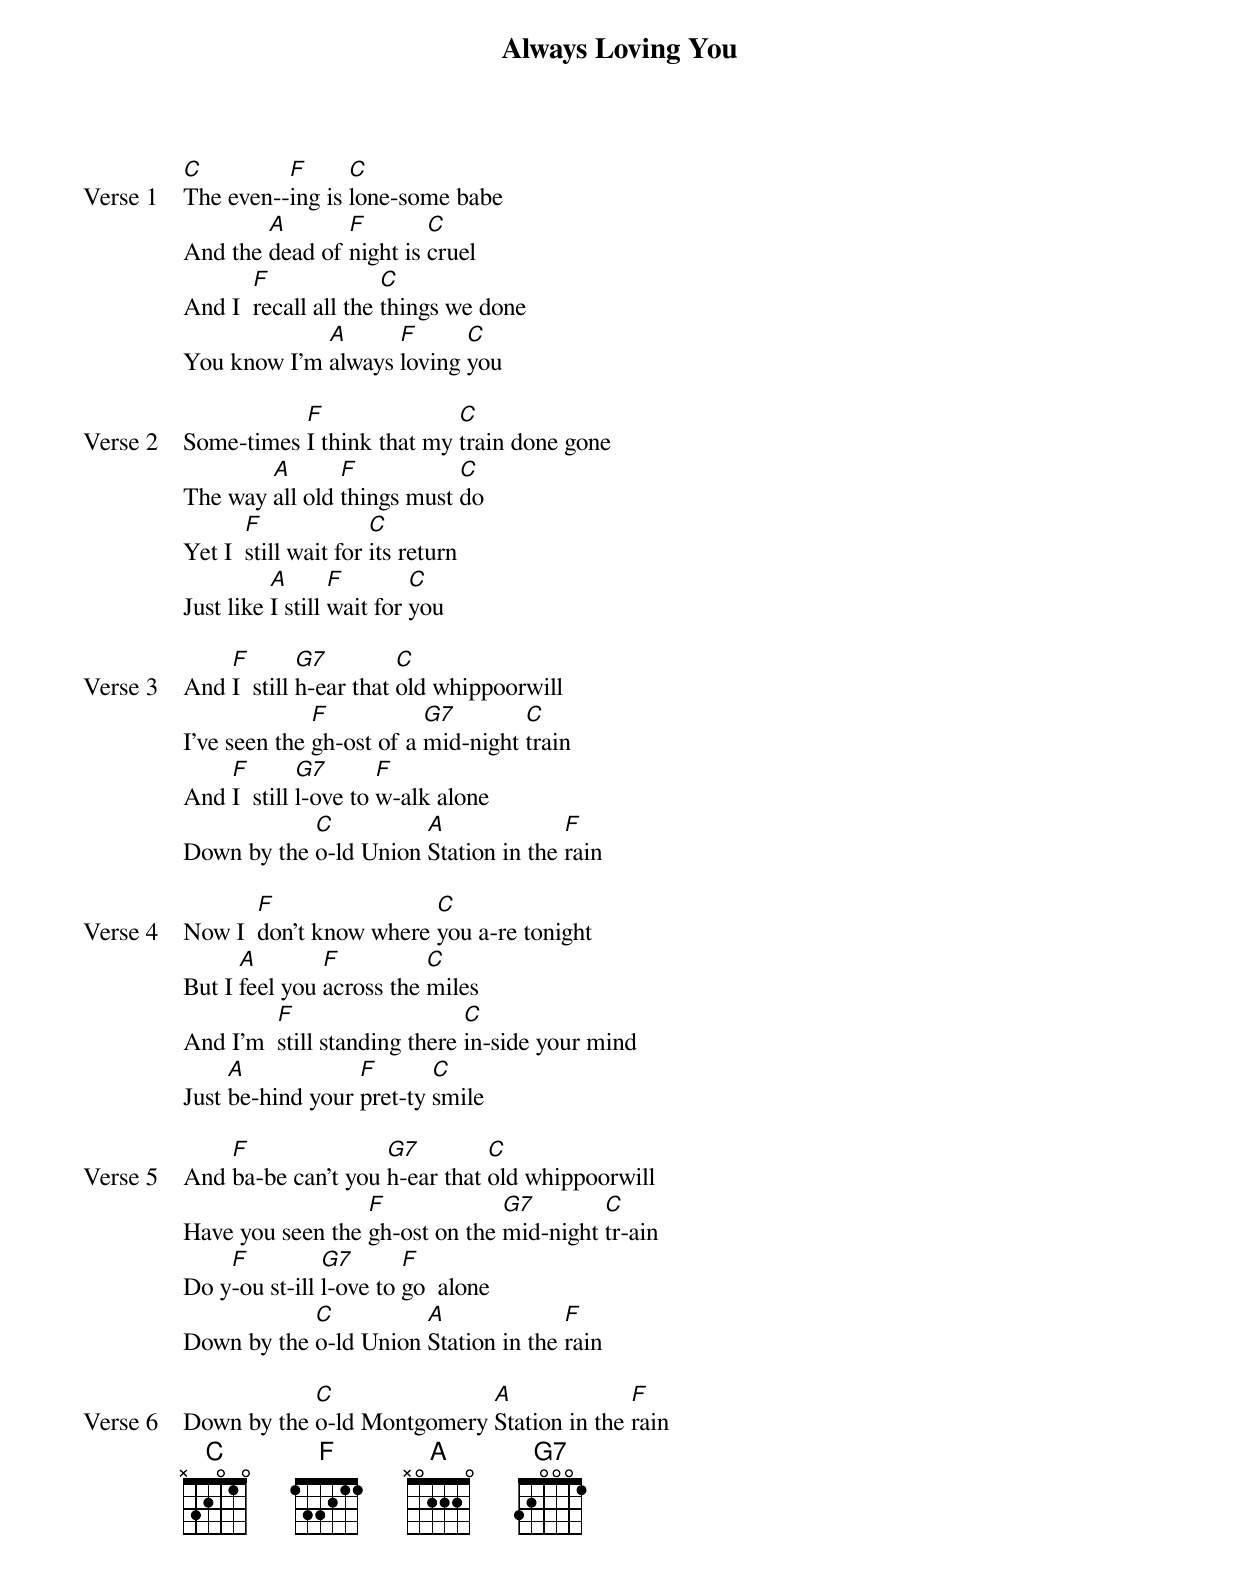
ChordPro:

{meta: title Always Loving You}
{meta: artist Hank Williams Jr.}
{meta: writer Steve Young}

{start_of_verse: Verse 1}
[C]The even--[F]ing is [C]lone-some babe
And the [A]dead of [F]night is [C]cruel
And I  [F]recall all the [C]things we done
You know I'm [A]always [F]loving [C]you
{end_of_verse}

{start_of_verse: Verse 2}
Some-times [F]I think that my [C]train done gone
The way [A]all old [F]things must [C]do
Yet I  [F]still wait for [C]its return
Just like [A]I still [F]wait for [C]you
{end_of_verse}

{start_of_verse: Verse 3}
And [F]I  still [G7]h-ear that [C]old whippoorwill
I've seen the [F]gh-ost of a [G7]mid-night [C]train
And [F]I  still [G7]l-ove to [F]w-alk alone
Down by the [C]o-ld Union [A]Station in the [F]rain
{end_of_verse}

{start_of_verse: Verse 4}
Now I  [F]don't know where [C]you a-re tonight
But I [A]feel you [F]across the [C]miles
And I'm  [F]still standing there [C]in-side your mind
Just [A]be-hind your [F]pret-ty [C]smile
{end_of_verse}

{start_of_verse: Verse 5}
And [F]ba-be can’t you [G7]h-ear that [C]old whippoorwill
Have you seen the [F]gh-ost on the [G7]mid-night [C]tr-ain
Do y[F]-ou st-ill [G7]l-ove to [F]go  alone
Down by the [C]o-ld Union [A]Station in the [F]rain
{end_of_verse}

{start_of_verse: Verse 6}
Down by the [C]o-ld Montgomery [A]Station in the [F]rain
{end_of_verse}
